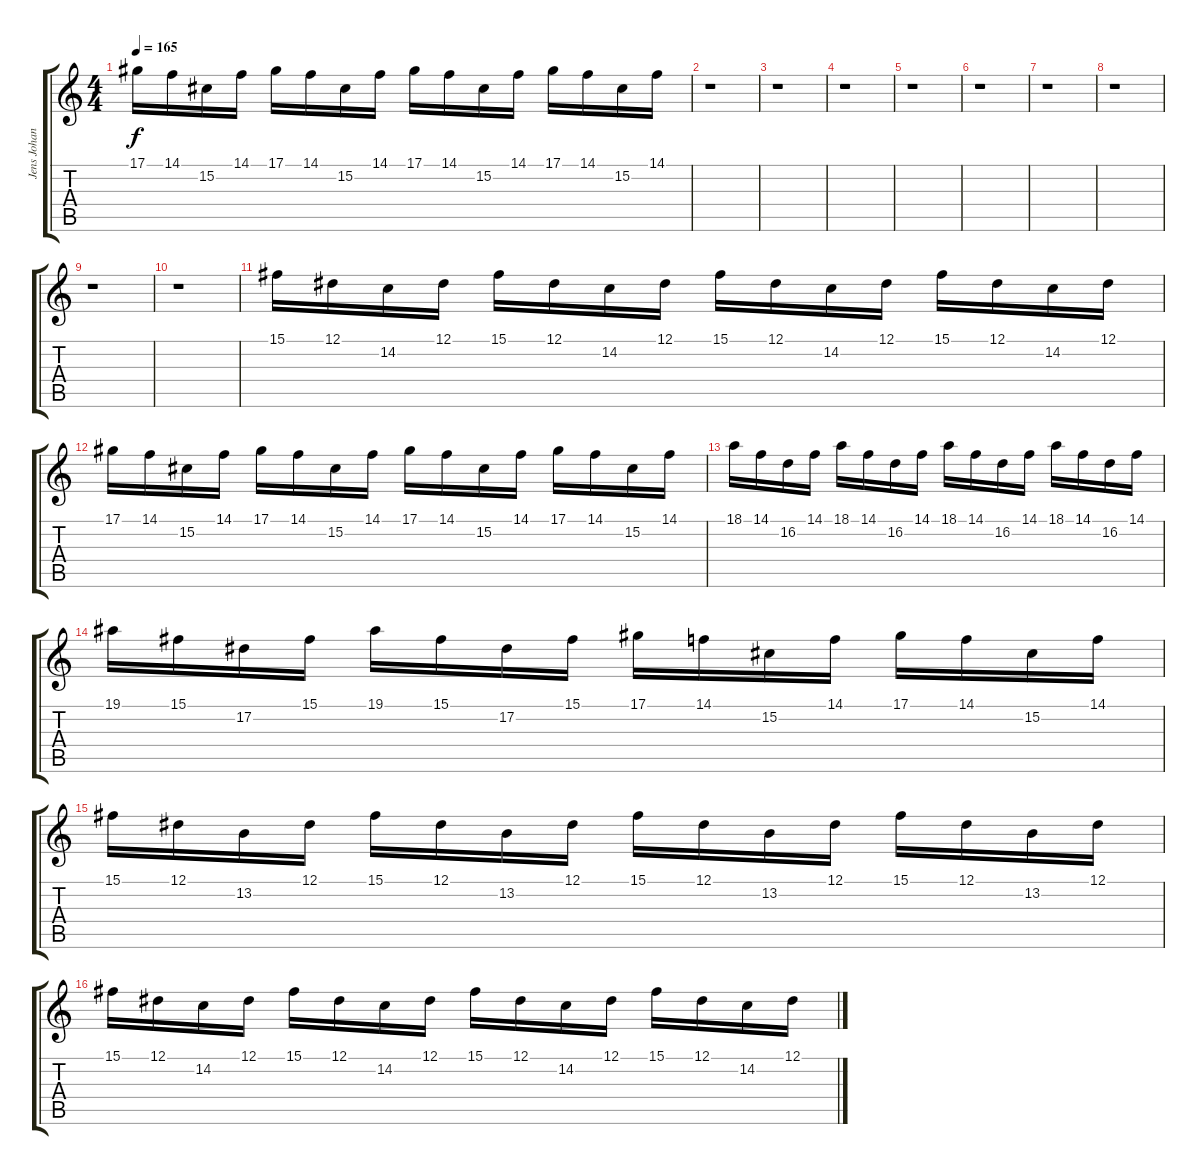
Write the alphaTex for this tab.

\track ("Jens Johansson" "Jens Johan") {instrument lead2sawtooth}
\staff {score tabs}
\tuning (Eb4 Bb3 Gb3 Db3 Ab2 Eb2) {hide}
\ts (4 4)
\tempo 165
\clef g2
\ks c
17.1.16{dy f} 14.1.16 15.2.16 14.1.16 17.1.16 14.1.16 15.2.16 14.1.16 17.1.16 14.1.16 15.2.16 14.1.16 17.1.16 14.1.16 15.2.16 14.1.16 |
r.1 |
r.1 |
r.1 |
r.1 |
r.1 |
r.1 |
r.1 |
r.1 |
r.1 |
15.1.16 12.1.16 14.2.16 12.1.16 15.1.16 12.1.16 14.2.16 12.1.16 15.1.16 12.1.16 14.2.16 12.1.16 15.1.16 12.1.16 14.2.16 12.1.16 |
17.1.16 14.1.16 15.2.16 14.1.16 17.1.16 14.1.16 15.2.16 14.1.16 17.1.16 14.1.16 15.2.16 14.1.16 17.1.16 14.1.16 15.2.16 14.1.16 |
18.1.16 14.1.16 16.2.16 14.1.16 18.1.16 14.1.16 16.2.16 14.1.16 18.1.16 14.1.16 16.2.16 14.1.16 18.1.16 14.1.16 16.2.16 14.1.16 |
19.1.16 15.1.16 17.2.16 15.1.16 19.1.16 15.1.16 17.2.16 15.1.16 17.1.16 14.1.16 15.2.16 14.1.16 17.1.16 14.1.16 15.2.16 14.1.16 |
15.1.16 12.1.16 13.2.16 12.1.16 15.1.16 12.1.16 13.2.16 12.1.16 15.1.16 12.1.16 13.2.16 12.1.16 15.1.16 12.1.16 13.2.16 12.1.16 |
15.1.16 12.1.16 14.2.16 12.1.16 15.1.16 12.1.16 14.2.16 12.1.16 15.1.16 12.1.16 14.2.16 12.1.16 15.1.16 12.1.16 14.2.16 12.1.16
